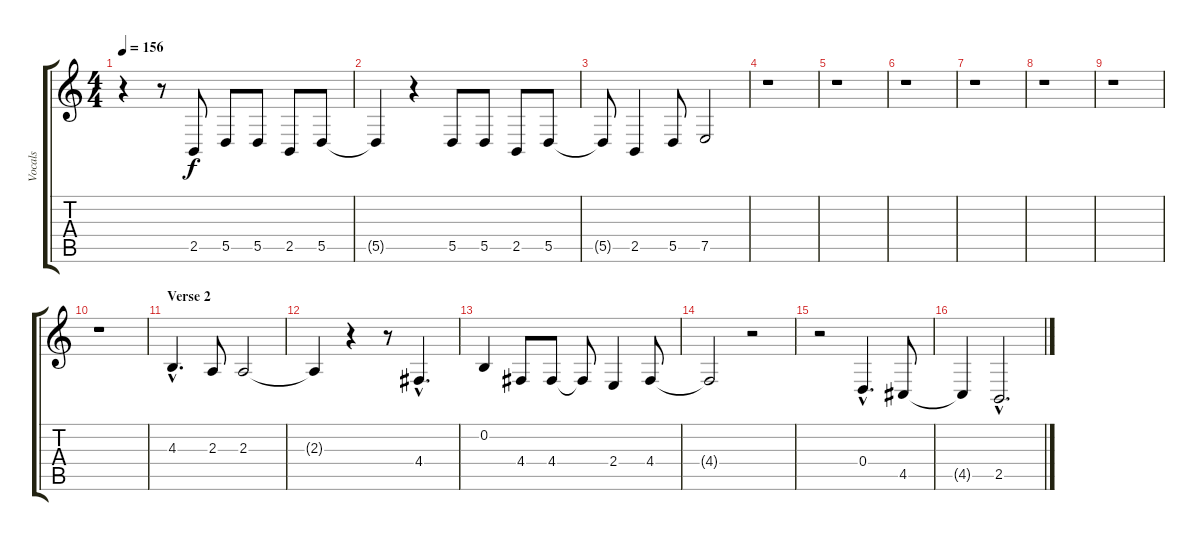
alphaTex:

\track ("Vocals" "Vocals") {instrument lead6voice}
\staff {score tabs}
\tuning (E4 B3 G3 D3 A2 E2) {hide}
\ts (4 4)
\tempo 156
\clef g2
\ks c
r.4{dy f} r.8 2.5.8 5.5.8 5.5.8 2.5.8 5.5.8 |
5.5{t}.4 r.4 5.5.8 5.5.8 2.5.8 5.5.8 |
5.5{t}.8 2.5.4 5.5.8 7.5.2 |
r.1 |
r.1 |
r.1 |
r.1 |
r.1 |
r.1 |
r.1 |
\section ("" "Verse 2")
4.3{hac}.4{d} 2.3.8 2.3.2 |
2.3{t}.4 r.4 r.8 4.4{hac}.4{d} |
0.2.4 4.4.8 4.4.8 4.4{t}.8 2.4.4 4.4.8 |
4.4{t}.2 r.2 |
r.2 0.4{hac}.4{d} 4.5.8 |
4.5{t}.4 2.5{hac}.2{d}
